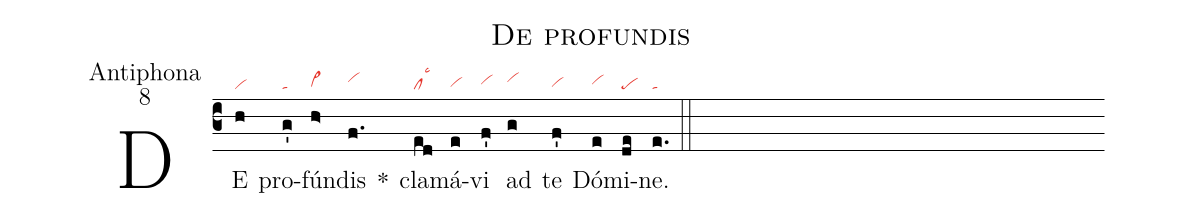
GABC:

name:De profundis;
office-part:Antiphona;
mode:8;
nabc-lines:1;
%%
(c3)
DE(h|vi) pro(g'|ta)fún(h>|vi>hg)dis(f.|vihi) *()
cla(ed|cllsc3)má(e|vihg)vi(f'|vihh) ad(g|vihi) te(f'|vihg) Dó(e|vihh)mi(de|pe)ne.(e.|ta) (::)
